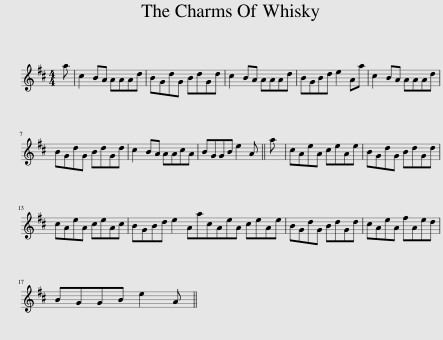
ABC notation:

X:1
L:1/8
M:4/4
I:linebreak $
K:D
V:1 treble
V:1
 a | c2 BA AAAd | BGdG BdGd | c2 BA AAAd | BGBd e2 Aa | %5
 c2 BA AAAd |$ BGdG BdGd | c2 BA AAcA | BGGB e2 A || a | %10
 cAeA ceAe | BGdG BdGd |$ cAeA ceAc | BGBd e2 AacAeA ceAe | BGdG BdGd | %15
 cAeA fAed |$ BGGB e2 A || %17
